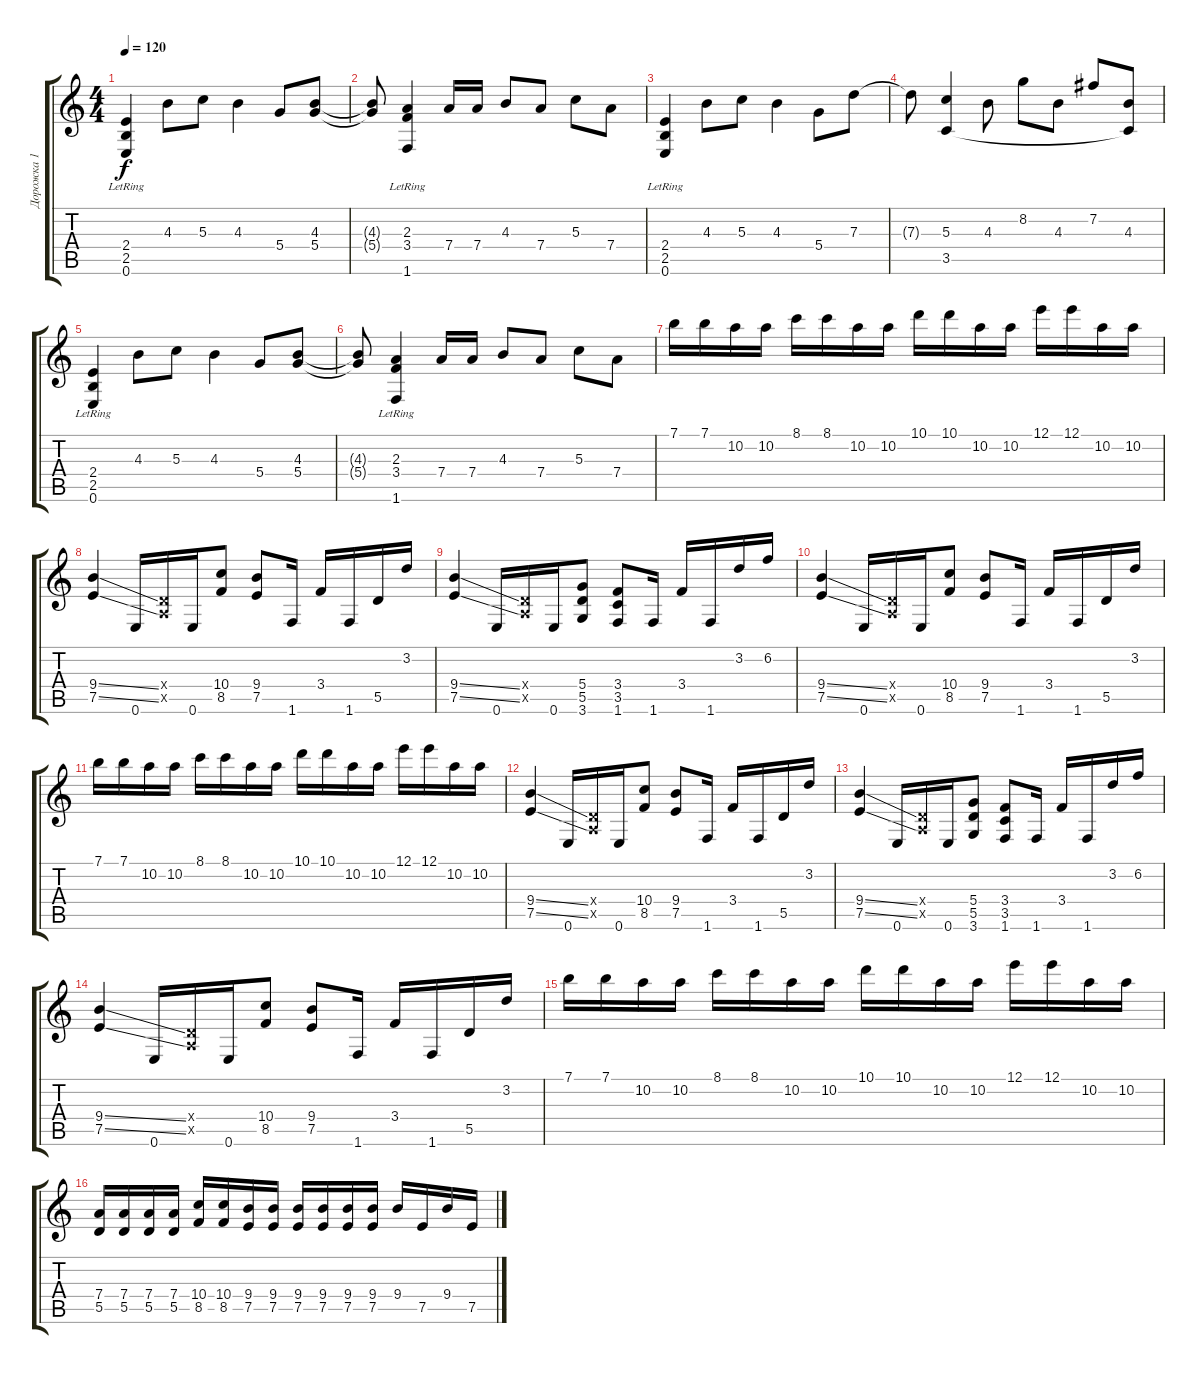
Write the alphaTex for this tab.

\track ("Дорожка 1" "Дорожка 1") {instrument acousticguitarnylon}
\staff {score tabs}
\tuning (E4 B3 G3 D3 A2 E2) {hide}
\ts (4 4)
\tempo 120
\clef g2
\ks c
(2.4{lr} 2.5{lr} 0.6{lr}).4{dy f} 4.3.8 5.3.8 4.3.4 5.4.8 (4.3 5.4).8 |
(4.3{t} 5.4{t}).8 (2.3 3.4 1.6{lr}).4 7.4.16 7.4.16 4.3.8 7.4.8 5.3.8 7.4.8 |
(2.4{lr} 2.5{lr} 0.6{lr}).4 4.3.8 5.3.8 4.3.4 5.4.8 7.3.8 |
7.3{t}.8 (5.3 3.5).4 4.3.8 8.2.8 4.3.8 7.2.8 (4.3 3.5{t}).8 |
(2.4{lr} 2.5{lr} 0.6{lr}).4 4.3.8 5.3.8 4.3.4 5.4.8 (4.3 5.4).8 |
(4.3{t} 5.4{t}).8 (2.3 3.4 1.6{lr}).4 7.4.16 7.4.16 4.3.8 7.4.8 5.3.8 7.4.8 |
7.1.16 7.1.16 10.2.16 10.2.16 8.1.16 8.1.16 10.2.16 10.2.16 10.1.16 10.1.16 10.2.16 10.2.16 12.1.16 12.1.16 10.2.16 10.2.16 |
(9.4{ss} 7.5{ss}).4 0.6.16 (0.4{x} 0.5{x}).16 0.6.16 (10.4 8.5).8 (9.4 7.5).8 1.6.16 3.4.16 1.6.16 5.5.16 3.2.16 |
(9.4{ss} 7.5{ss}).4 0.6.16 (0.4{x} 0.5{x}).16 0.6.16 (5.4 5.5 3.6).8 (3.4 3.5 1.6).8 1.6.16 3.4.16 1.6.16 3.2.16 6.2.16 |
(9.4{ss} 7.5{ss}).4 0.6.16 (0.4{x} 0.5{x}).16 0.6.16 (10.4 8.5).8 (9.4 7.5).8 1.6.16 3.4.16 1.6.16 5.5.16 3.2.16 |
7.1.16 7.1.16 10.2.16 10.2.16 8.1.16 8.1.16 10.2.16 10.2.16 10.1.16 10.1.16 10.2.16 10.2.16 12.1.16 12.1.16 10.2.16 10.2.16 |
(9.4{ss} 7.5{ss}).4 0.6.16 (0.4{x} 0.5{x}).16 0.6.16 (10.4 8.5).8 (9.4 7.5).8 1.6.16 3.4.16 1.6.16 5.5.16 3.2.16 |
(9.4{ss} 7.5{ss}).4 0.6.16 (0.4{x} 0.5{x}).16 0.6.16 (5.4 5.5 3.6).8 (3.4 3.5 1.6).8 1.6.16 3.4.16 1.6.16 3.2.16 6.2.16 |
(9.4{ss} 7.5{ss}).4 0.6.16 (0.4{x} 0.5{x}).16 0.6.16 (10.4 8.5).8 (9.4 7.5).8 1.6.16 3.4.16 1.6.16 5.5.16 3.2.16 |
7.1.16 7.1.16 10.2.16 10.2.16 8.1.16 8.1.16 10.2.16 10.2.16 10.1.16 10.1.16 10.2.16 10.2.16 12.1.16 12.1.16 10.2.16 10.2.16 |
(7.4 5.5).16 (7.4 5.5).16 (7.4 5.5).16 (7.4 5.5).16 (10.4 8.5).16 (10.4 8.5).16 (9.4 7.5).16 (9.4 7.5).16 (9.4 7.5).16 (9.4 7.5).16 (9.4 7.5).16 (9.4 7.5).16 9.4.16 7.5.16 9.4.16 7.5.16
